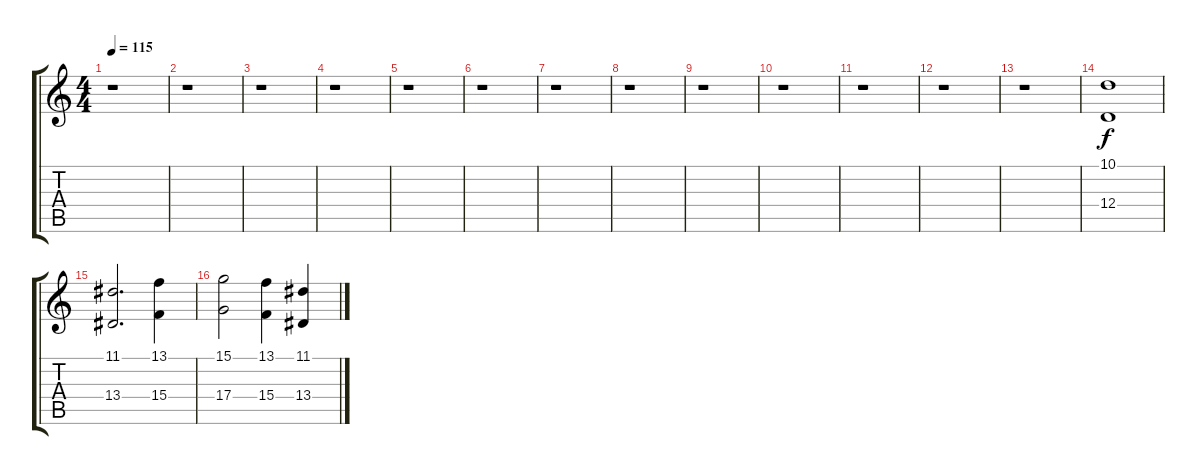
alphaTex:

\track "" {instrument frenchhorn}
\staff {score tabs}
\tuning (E4 B3 G3 D3 A2 E2) {hide}
\ts (4 4)
\tempo 115
\clef g2
\ks c
r.1{dy f} |
r.1 |
r.1 |
r.1 |
r.1 |
r.1 |
r.1 |
r.1 |
r.1 |
r.1 |
r.1 |
r.1 |
r.1 |
(10.1 12.4).1{volume 0} |
(11.1 13.4).2{d volume 16} (13.1 15.4).4 |
(15.1 17.4).2 (13.1 15.4).4 (11.1 13.4).4
